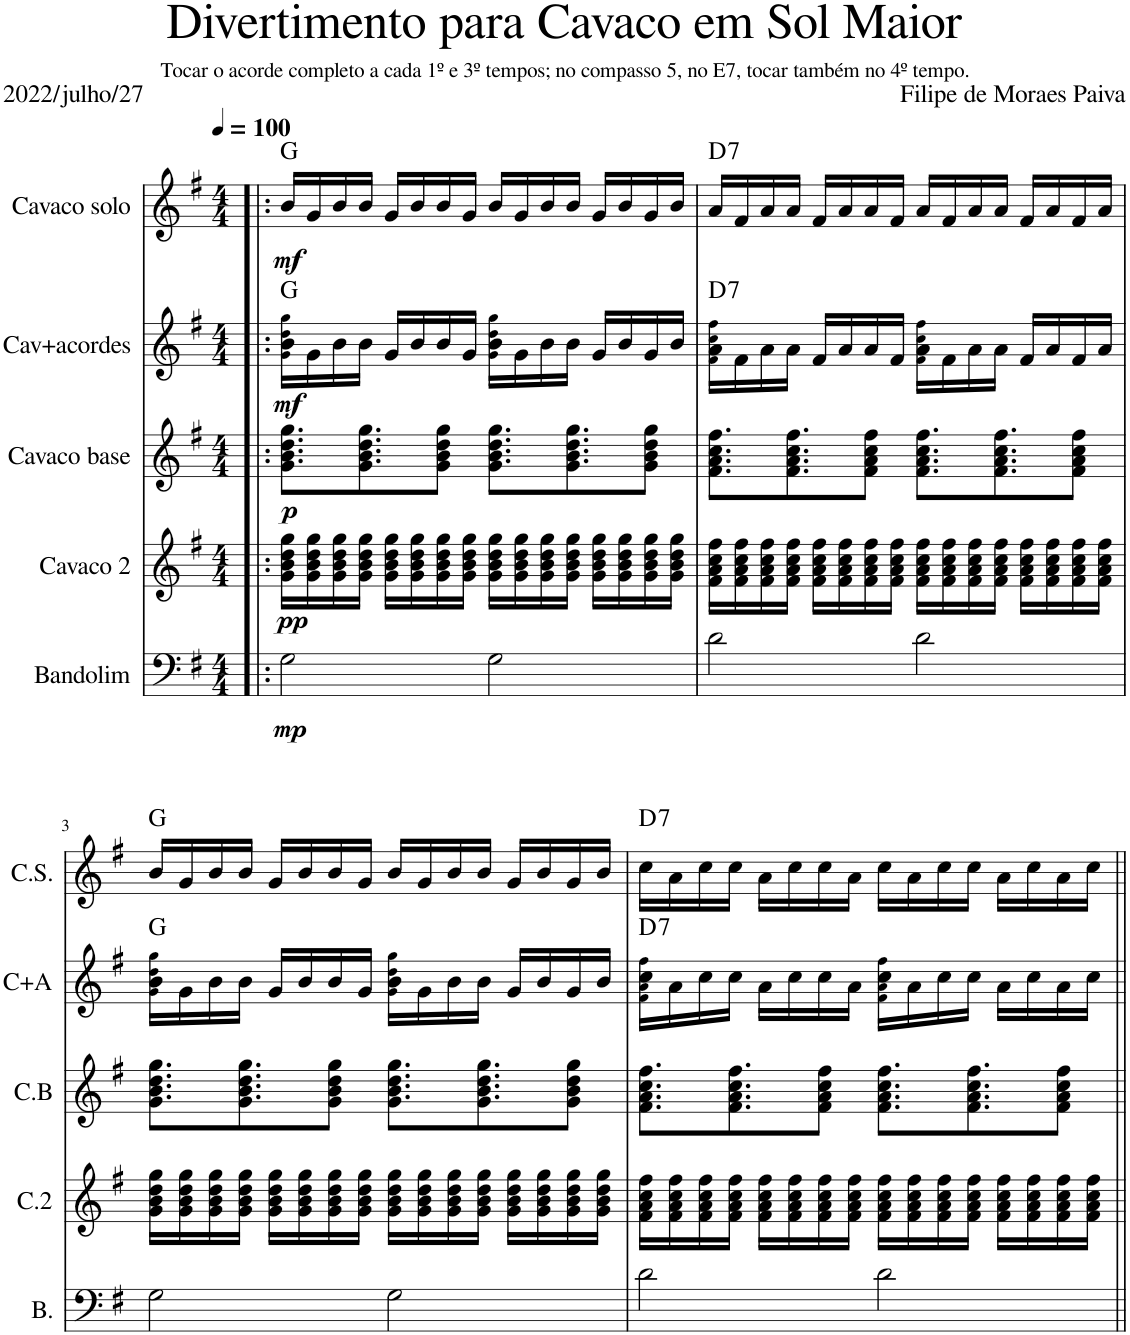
**kern	**dynam	**kern	**dynam	**kern	**dynam	**kern	**dynam	**harte	**kern	**dynam	**harte
*part5	*part5	*part4	*part4	*part3	*part3	*part2	*part2	*part2	*part1	*part1	*part1
*staff5	*staff5	*staff4	*staff4	*staff3	*staff3	*staff2	*staff2	*	*staff1	*staff1	*
*I"Bandolim	*	*I"Cavaco 2	*	*I"Cavaco base	*	*I"Cav+acordes	*	*	*I"Cavaco solo	*	*
*I'B.	*	*I'C.2	*	*I'C.B	*	*I'C+A	*	*	*I'C.S.	*	*
*clefF4	*	*clefG2	*	*clefG2	*	*clefG2	*	*	*clefG2	*	*
*k[f#]	*	*k[f#]	*	*k[f#]	*	*k[f#]	*	*	*k[f#]	*	*
*M4/4	*	*M4/4	*	*M4/4	*	*M4/4	*	*	*M4/4	*	*
*MM100	*	*MM100	*	*MM100	*	*MM100	*	*	*MM100	*	*
=1!|:	=1!|:	=1!|:	=1!|:	=1!|:	=1!|:	=1!|:	=1!|:	=1!|:	=1!|:	=1!|:	=1!|:
!	!LO:DY:b	!	!LO:DY:b	!	!LO:DY:b	!	!LO:DY:b	!	!	!LO:DY:b	!
2G\	mp	16g\ 16b\ 16dd\ 16gg\LL	pp	8.g\ 8.b\ 8.dd\ 8.gg\L	p	16g!\ 16b\ 16dd!\ 16gg!\LL	mf	G:maj	16b/LL	mf	G:maj
.	.	16g\ 16b\ 16dd\ 16gg\	.	.	.	16g\	.	.	16g/	.	.
.	.	16g\ 16b\ 16dd\ 16gg\	.	.	.	16b\	.	.	16b/	.	.
.	.	16g\ 16b\ 16dd\ 16gg\JJ	.	8.g\ 8.b\ 8.dd\ 8.gg\	.	16b\JJ	.	.	16b/JJ	.	.
.	.	16g\ 16b\ 16dd\ 16gg\LL	.	.	.	16g/LL	.	.	16g/LL	.	.
.	.	16g\ 16b\ 16dd\ 16gg\	.	.	.	16b/	.	.	16b/	.	.
.	.	16g\ 16b\ 16dd\ 16gg\	.	8g\ 8b\ 8dd\ 8gg\J	.	16b/	.	.	16b/	.	.
.	.	16g\ 16b\ 16dd\ 16gg\JJ	.	.	.	16g/JJ	.	.	16g/JJ	.	.
2G\	.	16g\ 16b\ 16dd\ 16gg\LL	.	8.g\ 8.b\ 8.dd\ 8.gg\L	.	16g!\ 16b\ 16dd!\ 16gg!\LL	.	.	16b/LL	.	.
.	.	16g\ 16b\ 16dd\ 16gg\	.	.	.	16g\	.	.	16g/	.	.
.	.	16g\ 16b\ 16dd\ 16gg\	.	.	.	16b\	.	.	16b/	.	.
.	.	16g\ 16b\ 16dd\ 16gg\JJ	.	8.g\ 8.b\ 8.dd\ 8.gg\	.	16b\JJ	.	.	16b/JJ	.	.
.	.	16g\ 16b\ 16dd\ 16gg\LL	.	.	.	16g/LL	.	.	16g/LL	.	.
.	.	16g\ 16b\ 16dd\ 16gg\	.	.	.	16b/	.	.	16b/	.	.
.	.	16g\ 16b\ 16dd\ 16gg\	.	8g\ 8b\ 8dd\ 8gg\J	.	16g/	.	.	16g/	.	.
.	.	16g\ 16b\ 16dd\ 16gg\JJ	.	.	.	16b/JJ	.	.	16b/JJ	.	.
=2	=2	=2	=2	=2	=2	=2	=2	=2	=2	=2	=2
!	!	!	!	!	!	!	!	!LO:H:kt=7	!	!	!LO:H:kt=7
2d\	.	16f#\ 16a\ 16cc\ 16ff#\LL	.	8.f#\ 8.a\ 8.cc\ 8.ff#\L	.	16f#!\ 16a\ 16cc!\ 16ff#!\LL	.	D:7	16a/LL	.	D:7
.	.	16f#\ 16a\ 16cc\ 16ff#\	.	.	.	16f#\	.	.	16f#/	.	.
.	.	16f#\ 16a\ 16cc\ 16ff#\	.	.	.	16a\	.	.	16a/	.	.
.	.	16f#\ 16a\ 16cc\ 16ff#\JJ	.	8.f#\ 8.a\ 8.cc\ 8.ff#\	.	16a\JJ	.	.	16a/JJ	.	.
.	.	16f#\ 16a\ 16cc\ 16ff#\LL	.	.	.	16f#/LL	.	.	16f#/LL	.	.
.	.	16f#\ 16a\ 16cc\ 16ff#\	.	.	.	16a/	.	.	16a/	.	.
.	.	16f#\ 16a\ 16cc\ 16ff#\	.	8f#\ 8a\ 8cc\ 8ff#\J	.	16a/	.	.	16a/	.	.
.	.	16f#\ 16a\ 16cc\ 16ff#\JJ	.	.	.	16f#/JJ	.	.	16f#/JJ	.	.
2d\	.	16f#\ 16a\ 16cc\ 16ff#\LL	.	8.f#\ 8.a\ 8.cc\ 8.ff#\L	.	16f#!\ 16a\ 16cc!\ 16ff#!\LL	.	.	16a/LL	.	.
.	.	16f#\ 16a\ 16cc\ 16ff#\	.	.	.	16f#\	.	.	16f#/	.	.
.	.	16f#\ 16a\ 16cc\ 16ff#\	.	.	.	16a\	.	.	16a/	.	.
.	.	16f#\ 16a\ 16cc\ 16ff#\JJ	.	8.f#\ 8.a\ 8.cc\ 8.ff#\	.	16a\JJ	.	.	16a/JJ	.	.
.	.	16f#\ 16a\ 16cc\ 16ff#\LL	.	.	.	16f#/LL	.	.	16f#/LL	.	.
.	.	16f#\ 16a\ 16cc\ 16ff#\	.	.	.	16a/	.	.	16a/	.	.
.	.	16f#\ 16a\ 16cc\ 16ff#\	.	8f#\ 8a\ 8cc\ 8ff#\J	.	16f#/	.	.	16f#/	.	.
.	.	16f#\ 16a\ 16cc\ 16ff#\JJ	.	.	.	16a/JJ	.	.	16a/JJ	.	.
!!LO:LB:g=z
=3	=3	=3	=3	=3	=3	=3	=3	=3	=3	=3	=3
2G\	.	16g\ 16b\ 16dd\ 16gg\LL	.	8.g\ 8.b\ 8.dd\ 8.gg\L	.	16g!\ 16b\ 16dd!\ 16gg!\LL	.	G:maj	16b/LL	.	G:maj
.	.	16g\ 16b\ 16dd\ 16gg\	.	.	.	16g\	.	.	16g/	.	.
.	.	16g\ 16b\ 16dd\ 16gg\	.	.	.	16b\	.	.	16b/	.	.
.	.	16g\ 16b\ 16dd\ 16gg\JJ	.	8.g\ 8.b\ 8.dd\ 8.gg\	.	16b\JJ	.	.	16b/JJ	.	.
.	.	16g\ 16b\ 16dd\ 16gg\LL	.	.	.	16g/LL	.	.	16g/LL	.	.
.	.	16g\ 16b\ 16dd\ 16gg\	.	.	.	16b/	.	.	16b/	.	.
.	.	16g\ 16b\ 16dd\ 16gg\	.	8g\ 8b\ 8dd\ 8gg\J	.	16b/	.	.	16b/	.	.
.	.	16g\ 16b\ 16dd\ 16gg\JJ	.	.	.	16g/JJ	.	.	16g/JJ	.	.
2G\	.	16g\ 16b\ 16dd\ 16gg\LL	.	8.g\ 8.b\ 8.dd\ 8.gg\L	.	16g!\ 16b\ 16dd!\ 16gg!\LL	.	.	16b/LL	.	.
.	.	16g\ 16b\ 16dd\ 16gg\	.	.	.	16g\	.	.	16g/	.	.
.	.	16g\ 16b\ 16dd\ 16gg\	.	.	.	16b\	.	.	16b/	.	.
.	.	16g\ 16b\ 16dd\ 16gg\JJ	.	8.g\ 8.b\ 8.dd\ 8.gg\	.	16b\JJ	.	.	16b/JJ	.	.
.	.	16g\ 16b\ 16dd\ 16gg\LL	.	.	.	16g/LL	.	.	16g/LL	.	.
.	.	16g\ 16b\ 16dd\ 16gg\	.	.	.	16b/	.	.	16b/	.	.
.	.	16g\ 16b\ 16dd\ 16gg\	.	8g\ 8b\ 8dd\ 8gg\J	.	16g/	.	.	16g/	.	.
.	.	16g\ 16b\ 16dd\ 16gg\JJ	.	.	.	16b/JJ	.	.	16b/JJ	.	.
=4	=4	=4	=4	=4	=4	=4	=4	=4	=4	=4	=4
!	!	!	!	!	!	!	!	!LO:H:kt=7	!	!	!LO:H:kt=7
2d\	.	16f#\ 16a\ 16cc\ 16ff#\LL	.	8.f#\ 8.a\ 8.cc\ 8.ff#\L	.	16f#!\ 16a!\ 16cc\ 16ff#!\LL	.	D:7	16cc\LL	.	D:7
.	.	16f#\ 16a\ 16cc\ 16ff#\	.	.	.	16a\	.	.	16a\	.	.
.	.	16f#\ 16a\ 16cc\ 16ff#\	.	.	.	16cc\	.	.	16cc\	.	.
.	.	16f#\ 16a\ 16cc\ 16ff#\JJ	.	8.f#\ 8.a\ 8.cc\ 8.ff#\	.	16cc\JJ	.	.	16cc\JJ	.	.
.	.	16f#\ 16a\ 16cc\ 16ff#\LL	.	.	.	16a\LL	.	.	16a\LL	.	.
.	.	16f#\ 16a\ 16cc\ 16ff#\	.	.	.	16cc\	.	.	16cc\	.	.
.	.	16f#\ 16a\ 16cc\ 16ff#\	.	8f#\ 8a\ 8cc\ 8ff#\J	.	16cc\	.	.	16cc\	.	.
.	.	16f#\ 16a\ 16cc\ 16ff#\JJ	.	.	.	16a\JJ	.	.	16a\JJ	.	.
2d\	.	16f#\ 16a\ 16cc\ 16ff#\LL	.	8.f#\ 8.a\ 8.cc\ 8.ff#\L	.	16f#!\ 16a!\ 16cc\ 16ff#!\LL	.	.	16cc\LL	.	.
.	.	16f#\ 16a\ 16cc\ 16ff#\	.	.	.	16a\	.	.	16a\	.	.
.	.	16f#\ 16a\ 16cc\ 16ff#\	.	.	.	16cc\	.	.	16cc\	.	.
.	.	16f#\ 16a\ 16cc\ 16ff#\JJ	.	8.f#\ 8.a\ 8.cc\ 8.ff#\	.	16cc\JJ	.	.	16cc\JJ	.	.
.	.	16f#\ 16a\ 16cc\ 16ff#\LL	.	.	.	16a\LL	.	.	16a\LL	.	.
.	.	16f#\ 16a\ 16cc\ 16ff#\	.	.	.	16cc\	.	.	16cc\	.	.
.	.	16f#\ 16a\ 16cc\ 16ff#\	.	8f#\ 8a\ 8cc\ 8ff#\J	.	16a\	.	.	16a\	.	.
.	.	16f#\ 16a\ 16cc\ 16ff#\JJ	.	.	.	16cc\JJ	.	.	16cc\JJ	.	.
=||	=||	=||	=||	=||	=||	=||	=||	=||	=||	=||	=||
*-	*-	*-	*-	*-	*-	*-	*-	*-	*-	*-	*-
